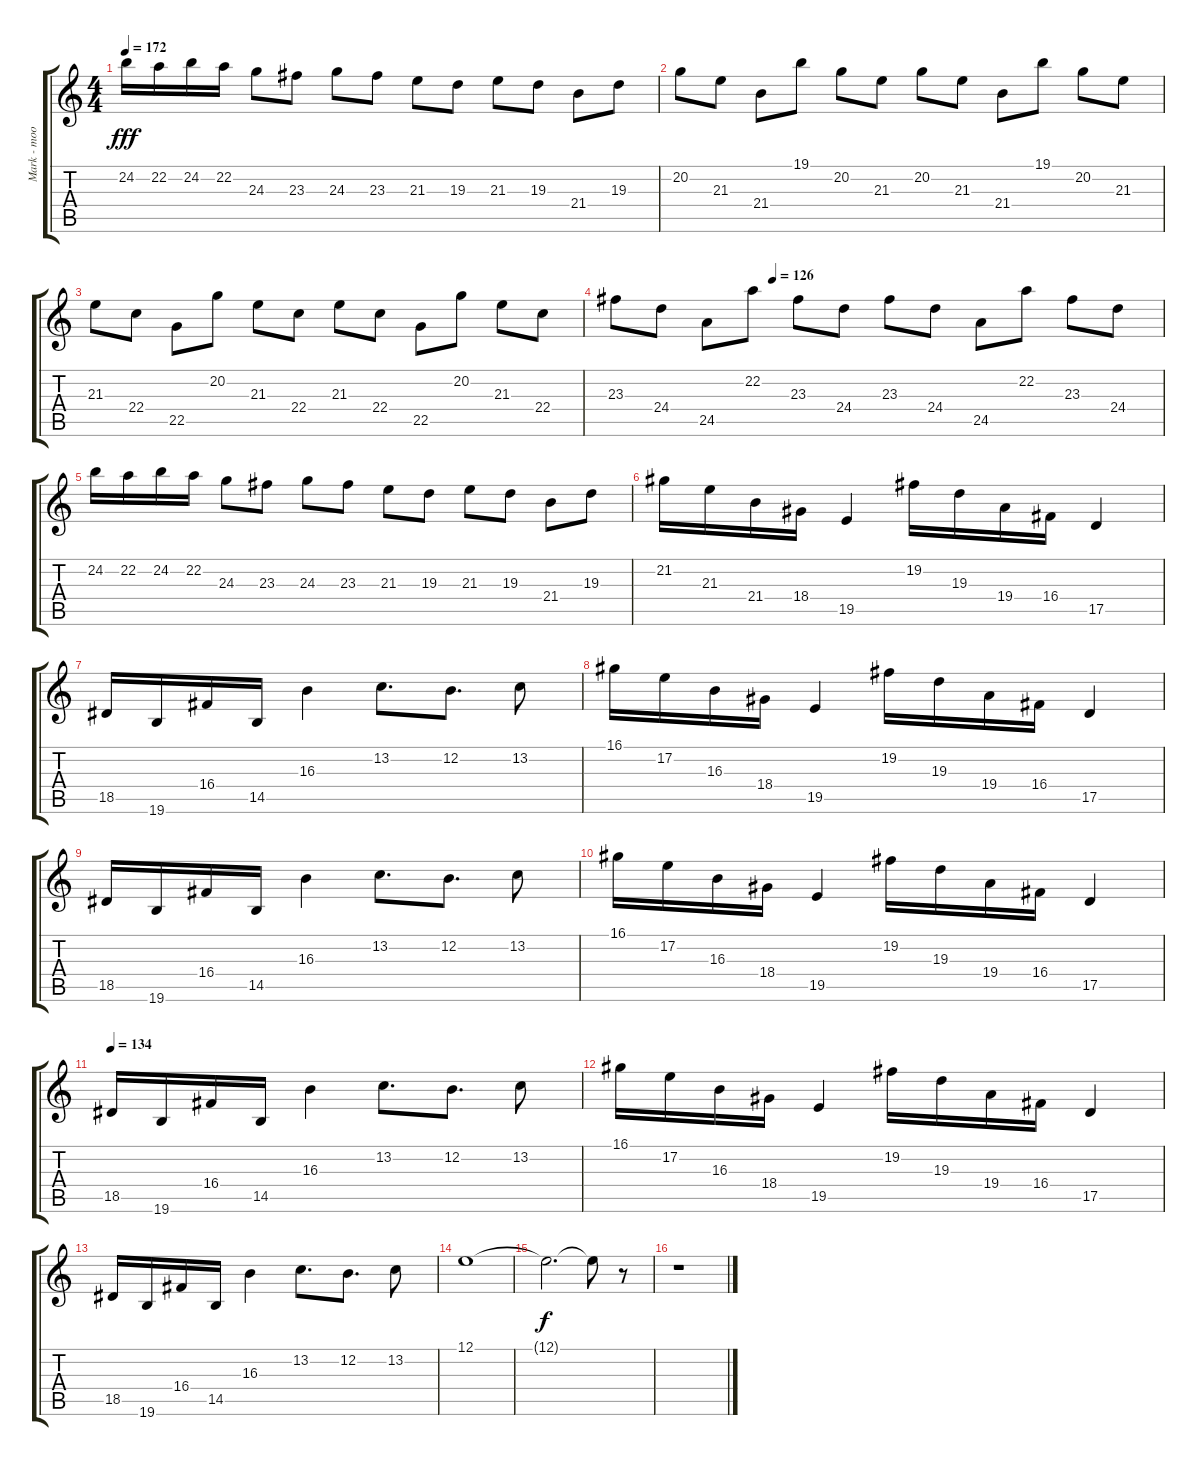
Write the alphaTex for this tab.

\track ("Mark - moog solo's" "Mark - moo") {instrument pad3polysynth}
\staff {score tabs}
\tuning (E4 B3 G3 D3 A2 E2) {hide}
\ts (4 4)
\tempo 172
\clef g2
\ks c
24.2.16{dy fff} 22.2.16 24.2.16 22.2.16 24.3.8 23.3.8 24.3.8 23.3.8 21.3.8 19.3.8 21.3.8 19.3.8 21.4.8 19.3.8 |
20.2.8 21.3.8 21.4.8 19.1.8 20.2.8 21.3.8 20.2.8 21.3.8 21.4.8 19.1.8 20.2.8 21.3.8 |
\tempo (126 1.390625)
21.3.8 22.4.8 22.5.8 20.2.8 21.3.8 22.4.8 21.3.8 22.4.8 22.5.8 20.2.8 21.3.8 22.4.8 |
23.3.8 24.4.8 24.5.8 22.2.8 23.3.8 24.4.8 23.3.8 24.4.8 24.5.8 22.2.8 23.3.8 24.4.8 |
24.2.16 22.2.16 24.2.16 22.2.16 24.3.8 23.3.8 24.3.8 23.3.8 21.3.8 19.3.8 21.3.8 19.3.8 21.4.8 19.3.8 |
21.2.16 21.3.16 21.4.16 18.4.16 19.5.4 19.2.16 19.3.16 19.4.16 16.4.16 17.5.4 |
18.5.16 19.6.16 16.4.16 14.5.16 16.3.4 13.2.8{d} 12.2.8{d} 13.2.8 |
16.1.16 17.2.16 16.3.16 18.4.16 19.5.4 19.2.16 19.3.16 19.4.16 16.4.16 17.5.4 |
18.5.16 19.6.16 16.4.16 14.5.16 16.3.4 13.2.8{d} 12.2.8{d} 13.2.8 |
16.1.16 17.2.16 16.3.16 18.4.16 19.5.4 19.2.16 19.3.16 19.4.16 16.4.16 17.5.4 |
\tempo 134
18.5.16 19.6.16 16.4.16 14.5.16 16.3.4 13.2.8{d} 12.2.8{d} 13.2.8 |
16.1.16 17.2.16 16.3.16 18.4.16 19.5.4 19.2.16 19.3.16 19.4.16 16.4.16 17.5.4 |
18.5.16 19.6.16 16.4.16 14.5.16 16.3.4 13.2.8{d} 12.2.8{d} 13.2.8 |
12.1.1 |
12.1{t}.2{d dy f} 12.1{t}.8 r.8 |
r.1
